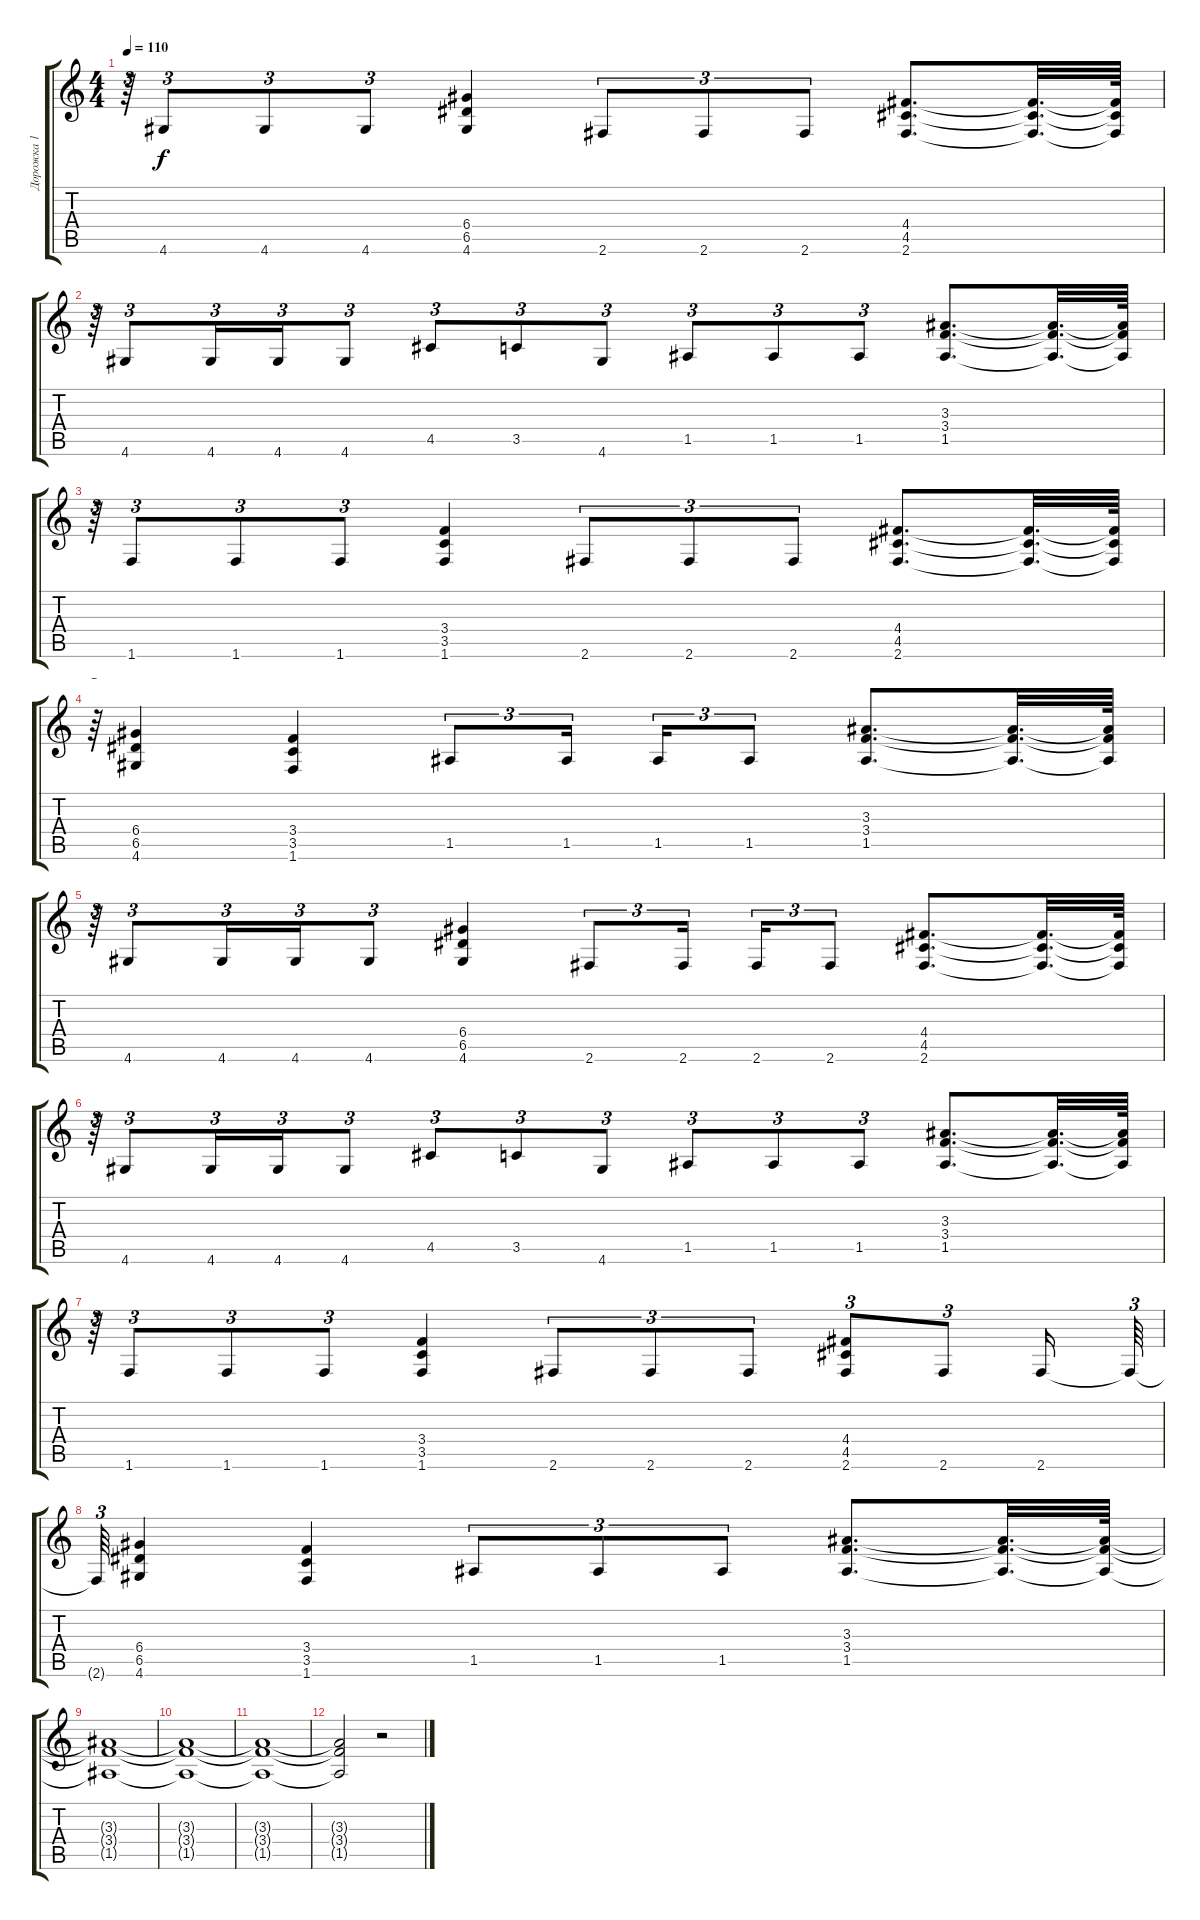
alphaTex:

\track ("Дорожка 1" "Дорожка 1") {instrument distortionguitar}
\staff {score tabs}
\tuning (E4 B3 G3 D3 A2 E2) {hide}
\ts (4 4)
\tempo 110
\clef g2
\ks c
r.64{tu (3 2) dy f} 4.6.8{tu (3 2)} 4.6.8{tu (3 2)} 4.6.8{tu (3 2)} (6.4 6.5 4.6).4 2.6.8{tu (3 2)} 2.6.8{tu (3 2)} 2.6.8{tu (3 2)} (4.4 4.5 2.6).8{d} (4.4{t} 4.5{t} 2.6{t}).32{d} (4.4{t} 4.5{t} 2.6{t}).64 |
r.64{tu (3 2)} 4.6.8{tu (3 2)} 4.6.16{tu (3 2)} 4.6.16{tu (3 2)} 4.6.8{tu (3 2)} 4.5.8{tu (3 2)} 3.5.8{tu (3 2)} 4.6.8{tu (3 2)} 1.5.8{tu (3 2)} 1.5.8{tu (3 2)} 1.5.8{tu (3 2)} (3.3 3.4 1.5).8{d} (3.3{t} 3.4{t} 1.5{t}).32{d} (3.3{t} 3.4{t} 1.5{t}).64 |
r.64{tu (3 2)} 1.6.8{tu (3 2)} 1.6.8{tu (3 2)} 1.6.8{tu (3 2)} (3.4 3.5 1.6).4 2.6.8{tu (3 2)} 2.6.8{tu (3 2)} 2.6.8{tu (3 2)} (4.4 4.5 2.6).8{d} (4.4{t} 4.5{t} 2.6{t}).32{d} (4.4{t} 4.5{t} 2.6{t}).64 |
r.64{tu (3 2)} (6.4 6.5 4.6).4 (3.4 3.5 1.6).4 1.5.8{tu (3 2)} 1.5.16{tu (3 2) beam splitsecondary} 1.5.16{tu (3 2)} 1.5.8{tu (3 2)} (3.3 3.4 1.5).8{d} (3.3{t} 3.4{t} 1.5{t}).32{d} (3.3{t} 3.4{t} 1.5{t}).64 |
r.64{tu (3 2)} 4.6.8{tu (3 2)} 4.6.16{tu (3 2)} 4.6.16{tu (3 2)} 4.6.8{tu (3 2)} (6.4 6.5 4.6).4 2.6.8{tu (3 2)} 2.6.16{tu (3 2) beam splitsecondary} 2.6.16{tu (3 2)} 2.6.8{tu (3 2)} (4.4 4.5 2.6).8{d} (4.4{t} 4.5{t} 2.6{t}).32{d} (4.4{t} 4.5{t} 2.6{t}).64 |
r.64{tu (3 2)} 4.6.8{tu (3 2)} 4.6.16{tu (3 2)} 4.6.16{tu (3 2)} 4.6.8{tu (3 2)} 4.5.8{tu (3 2)} 3.5.8{tu (3 2)} 4.6.8{tu (3 2)} 1.5.8{tu (3 2)} 1.5.8{tu (3 2)} 1.5.8{tu (3 2)} (3.3 3.4 1.5).8{d} (3.3{t} 3.4{t} 1.5{t}).32{d} (3.3{t} 3.4{t} 1.5{t}).64 |
r.64{tu (3 2)} 1.6.8{tu (3 2)} 1.6.8{tu (3 2)} 1.6.8{tu (3 2)} (3.4 3.5 1.6).4 2.6.8{tu (3 2)} 2.6.8{tu (3 2)} 2.6.8{tu (3 2)} (4.4 4.5 2.6).8{tu (3 2)} 2.6.8{tu (3 2)} 2.6.16 2.6{t}.64{tu (3 2)} |
2.6{t}.64{tu (3 2)} (6.4 6.5 4.6).4 (3.4 3.5 1.6).4 1.5.8{tu (3 2)} 1.5.8{tu (3 2)} 1.5.8{tu (3 2)} (3.3 3.4 1.5).8{d} (3.3{t} 3.4{t} 1.5{t}).32{d} (3.3{t} 3.4{t} 1.5{t}).64 |
(3.3{t} 3.4{t} 1.5{t}).1 |
(3.3{t} 3.4{t} 1.5{t}).1 |
(3.3{t} 3.4{t} 1.5{t}).1 |
(3.3{t} 3.4{t} 1.5{t}).2 r.2
